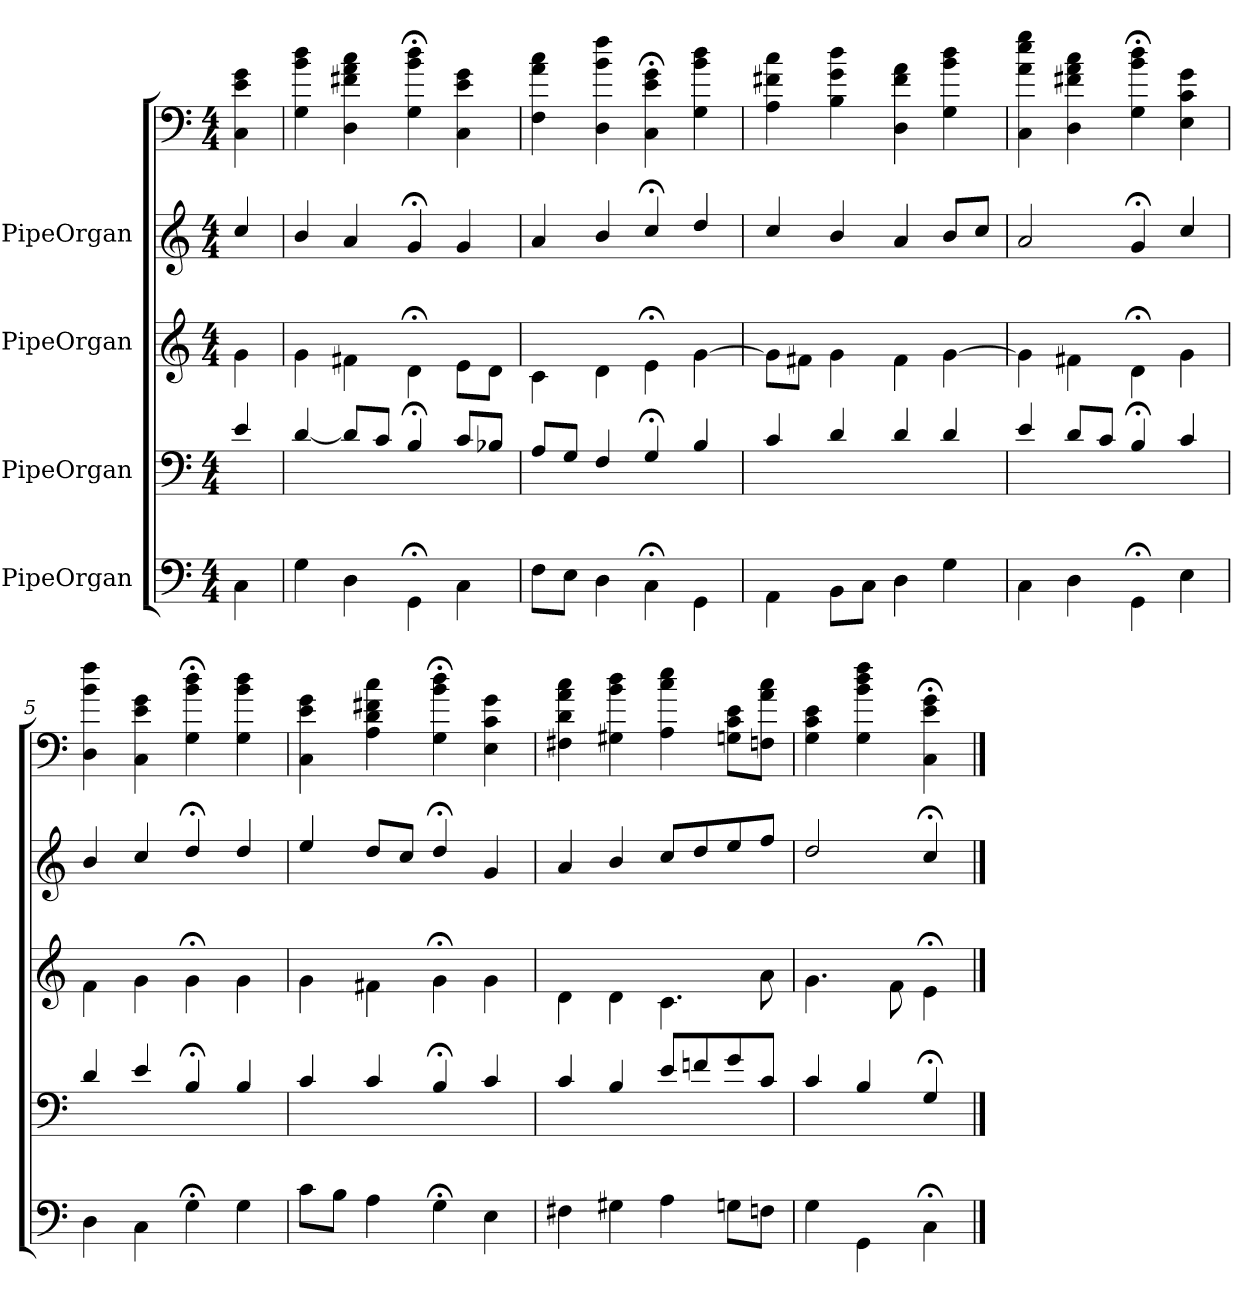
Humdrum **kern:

**kern	**kern	**kern	**kern	**kern
*part5	*part4	*part3	*part2	*part1
*staff5	*staff4	*staff3	*staff2	*staff1
*I"PipeOrgan	*I"PipeOrgan	*I"PipeOrgan	*I"PipeOrgan	*
*clefF4	*clefF4	*clefG2	*clefG2	*
*k[]	*k[]	*k[]	*k[]	*k[]
*C:	*C:	*C:	*C:	*C:
*M4/4	*M4/4	*M4/4	*M4/4	*M4/4
*MM60	*MM60	*MM60	*MM60	*MM60
=	=	=	=	=
4C\	4e/	4g\	4cc/	4C 4e 4g
=1	=1	=1	=1	=1
4G\	[4d/	4g\	4b/	4G 4b 4dd
4D\	8d/L]	4f#X\	4a/	4D 4f#X 4a 4cc
.	8c/J	.	.	.
4GG;<\	4B;</	4d;<\	4g;</	4G;< 4b;< 4dd;<
4C\	8c/L	8e\L	4g/	4C 4e 4g
.	8B-X/J	8d\J	.	.
=2	=2	=2	=2	=2
8F\L	8A/L	4c\	4a/	4F 4a 4cc
8E\J	8G/J	.	.	.
4D\	4F/	4d\	4b/	4D 4b 4ff
4C;<\	4G;</	4e;<\	4cc;</	4C;< 4e;< 4g;<
4GG\	4B/	[4g\	4dd/	4G 4b 4dd
=3	=3	=3	=3	=3
4AA\	4c/	8g\L]	4cc/	4A 4f#X 4cc
.	.	8f#X\J	.	.
8BB\L	4d/	4g\	4b/	4B 4g 4dd
8C\J	.	.	.	.
4D\	4d/	4f#\	4a/	4D 4f# 4a
4G\	4d/	[4g\	8b/L	4G 4b 4dd
.	.	.	8cc/J	.
=4	=4	=4	=4	=4
4C\	4e/	4g\]	2a/	4C 4a 4ee 4gg
4D\	8d/L	4f#X\	.	4D 4f#X 4a 4cc
.	8c/J	.	.	.
4GG;<\	4B;</	4d;<\	4g;</	4G;< 4b;< 4dd;<
4E\	4c/	4g\	4cc/	4E 4c 4g
=5	=5	=5	=5	=5
4D\	4d/	4f\	4b/	4D 4b 4ff
4C\	4e/	4g\	4cc/	4C 4e 4g
4G;<\	4B;</	4g;<\	4dd;</	4G;< 4b;< 4dd;<
4G\	4B/	4g\	4dd/	4G 4b 4dd
=6	=6	=6	=6	=6
8c\L	4c/	4g\	4ee/	4C 4e 4g
8B\J	.	.	.	.
4A\	4c/	4f#X\	8dd/L	4A 4d 4f#X 4cc
.	.	.	8cc/J	.
4G;<\	4B;</	4g;<\	4dd;</	4G;< 4b;< 4dd;<
4E\	4c/	4g\	4g/	4E 4c 4g
=7	=7	=7	=7	=7
4F#X\	4c/	4d\	4a/	4F#X 4d 4a 4cc
4G#X\	4B/	4d\	4b/	4G#X 4b 4dd
4A\	8e/L	4.c\	8cc/L	4A 4cc 4ee
.	8fn/	.	8dd/	.
8Gn\L	8g/	.	8ee/	8Gn 8c 8eL
8Fn\J	8c/J	8a\	8ff/J	8Fn 8a 8ccJ
=8	=8	=8	=8	=8
4G\	4c/	4.g\	2dd/	4G 4c 4e
4GG\	4B/	.	.	4G 4b 4dd 4ff
.	.	8f\	.	.
4C;<\	4G;</	4e;<\	4cc;</	4C;< 4e;< 4g;<
==	==	==	==	==
*-	*-	*-	*-	*-
